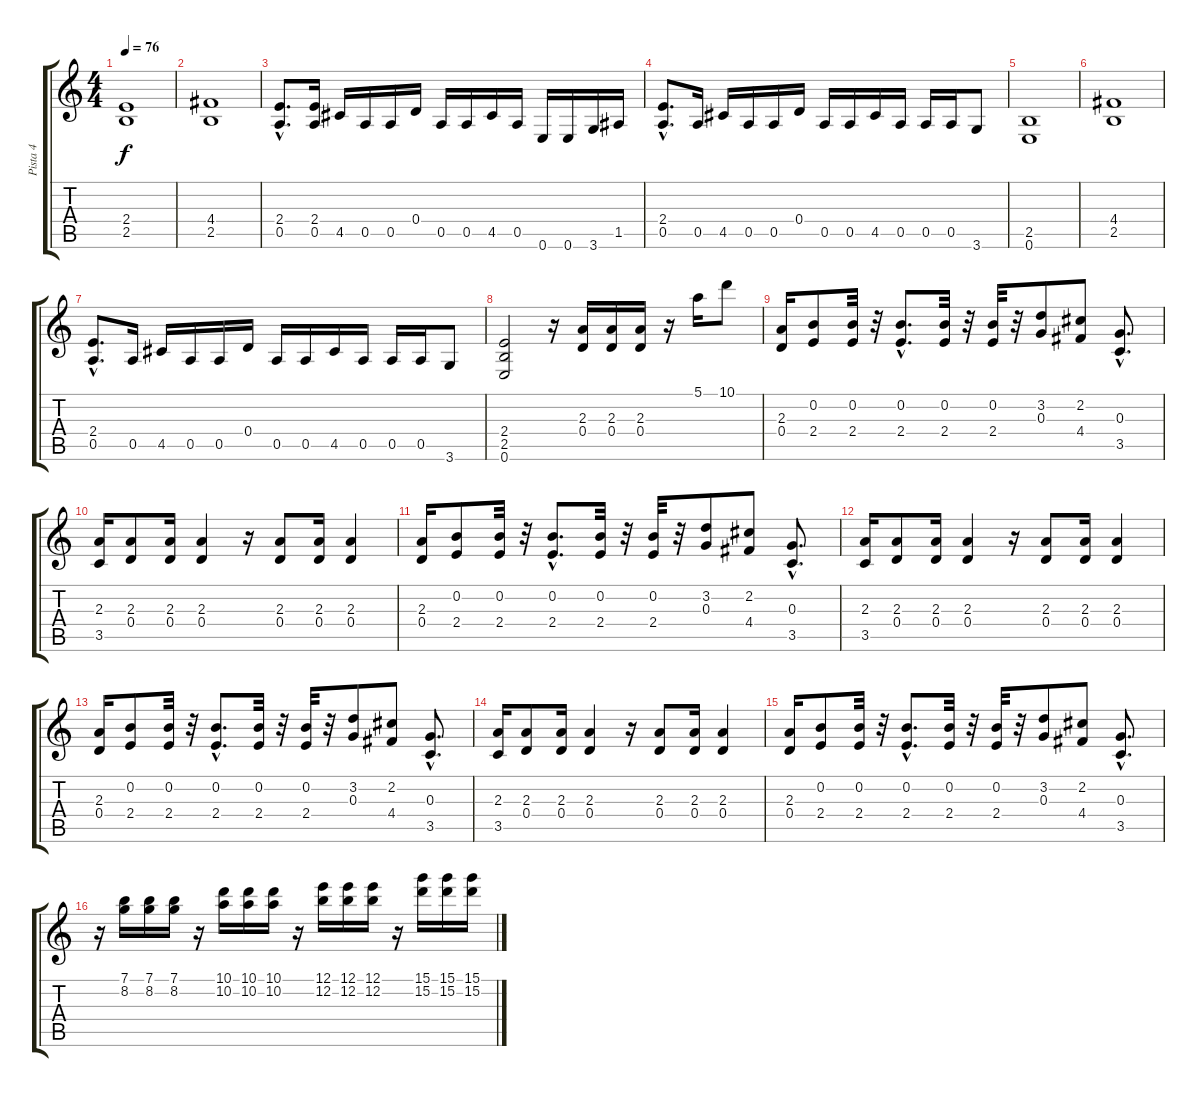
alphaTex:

\track ("Pista 4" "Pista 4") {instrument distortionguitar}
\staff {score tabs}
\tuning (E4 B3 G3 D3 A2 E2) {hide}
\ts (4 4)
\tempo 76
\clef g2
\ks c
(2.4 2.5).1{dy f} |
(4.4 2.5).1 |
(2.4{hac} 0.5{hac}).8{d} (2.4 0.5).16 4.5.16 0.5.16 0.5.16 0.4.16 0.5.16 0.5.16 4.5.16 0.5.16 0.6.16 0.6.16 3.6.16 1.5.16 |
(2.4{hac} 0.5{hac}).8{d} 0.5.16 4.5.16 0.5.16 0.5.16 0.4.16 0.5.16 0.5.16 4.5.16 0.5.16 0.5.16 0.5.16 3.6.8 |
(2.5 0.6).1 |
(4.4 2.5).1 |
(2.4{hac} 0.5{hac}).8{d} 0.5.16 4.5.16 0.5.16 0.5.16 0.4.16 0.5.16 0.5.16 4.5.16 0.5.16 0.5.16 0.5.16 3.6.8 |
(2.4 2.5 0.6).2 r.16 (2.3 0.4).16 (2.3 0.4).16 (2.3 0.4).16 r.16 5.1.16 10.1.8 |
(2.3 0.4).16 (0.2 2.4).8 (0.2 2.4).32 r.32 (0.2{hac} 2.4{hac}).8{d} (0.2 2.4).32 r.32 (0.2 2.4).32 r.32 (3.2 0.3).8 (2.2 4.4).8 (0.3{hac} 3.5{hac}).8{d} |
(2.3 3.5).16 (2.3 0.4).8 (2.3 0.4).16 (2.3 0.4).4 r.16 (2.3 0.4).8 (2.3 0.4).16 (2.3 0.4).4 |
(2.3 0.4).16 (0.2 2.4).8 (0.2 2.4).32 r.32 (0.2{hac} 2.4{hac}).8{d} (0.2 2.4).32 r.32 (0.2 2.4).32 r.32 (3.2 0.3).8 (2.2 4.4).8 (0.3{hac} 3.5{hac}).8{d} |
(2.3 3.5).16 (2.3 0.4).8 (2.3 0.4).16 (2.3 0.4).4 r.16 (2.3 0.4).8 (2.3 0.4).16 (2.3 0.4).4 |
(2.3 0.4).16 (0.2 2.4).8 (0.2 2.4).32 r.32 (0.2{hac} 2.4{hac}).8{d} (0.2 2.4).32 r.32 (0.2 2.4).32 r.32 (3.2 0.3).8 (2.2 4.4).8 (0.3{hac} 3.5{hac}).8{d} |
(2.3 3.5).16 (2.3 0.4).8 (2.3 0.4).16 (2.3 0.4).4 r.16 (2.3 0.4).8 (2.3 0.4).16 (2.3 0.4).4 |
(2.3 0.4).16 (0.2 2.4).8 (0.2 2.4).32 r.32 (0.2{hac} 2.4{hac}).8{d} (0.2 2.4).32 r.32 (0.2 2.4).32 r.32 (3.2 0.3).8 (2.2 4.4).8 (0.3{hac} 3.5{hac}).8{d} |
r.16 (7.1 8.2).16 (7.1 8.2).16 (7.1 8.2).16 r.16 (10.1 10.2).16 (10.1 10.2).16 (10.1 10.2).16 r.16 (12.1 12.2).16 (12.1 12.2).16 (12.1 12.2).16 r.16 (15.1 15.2).16 (15.1 15.2).16 (15.1 15.2).16
